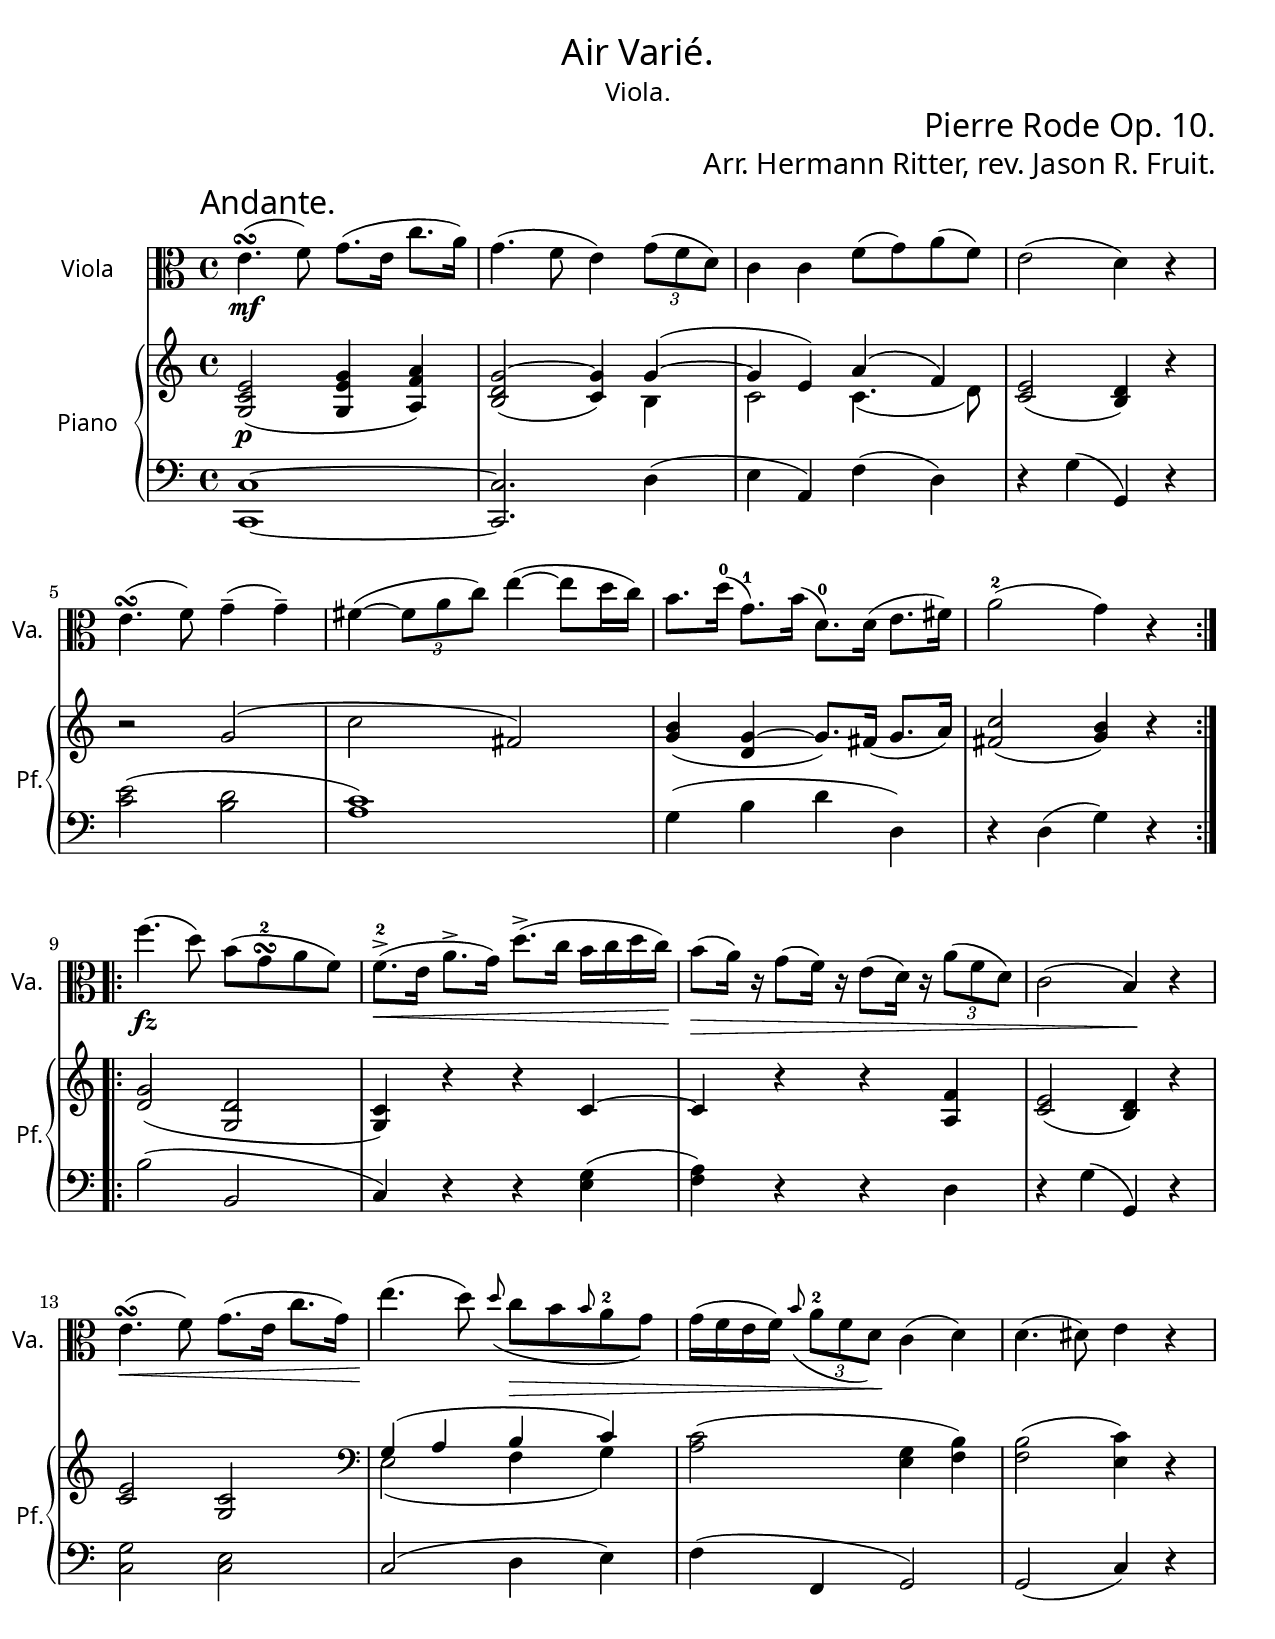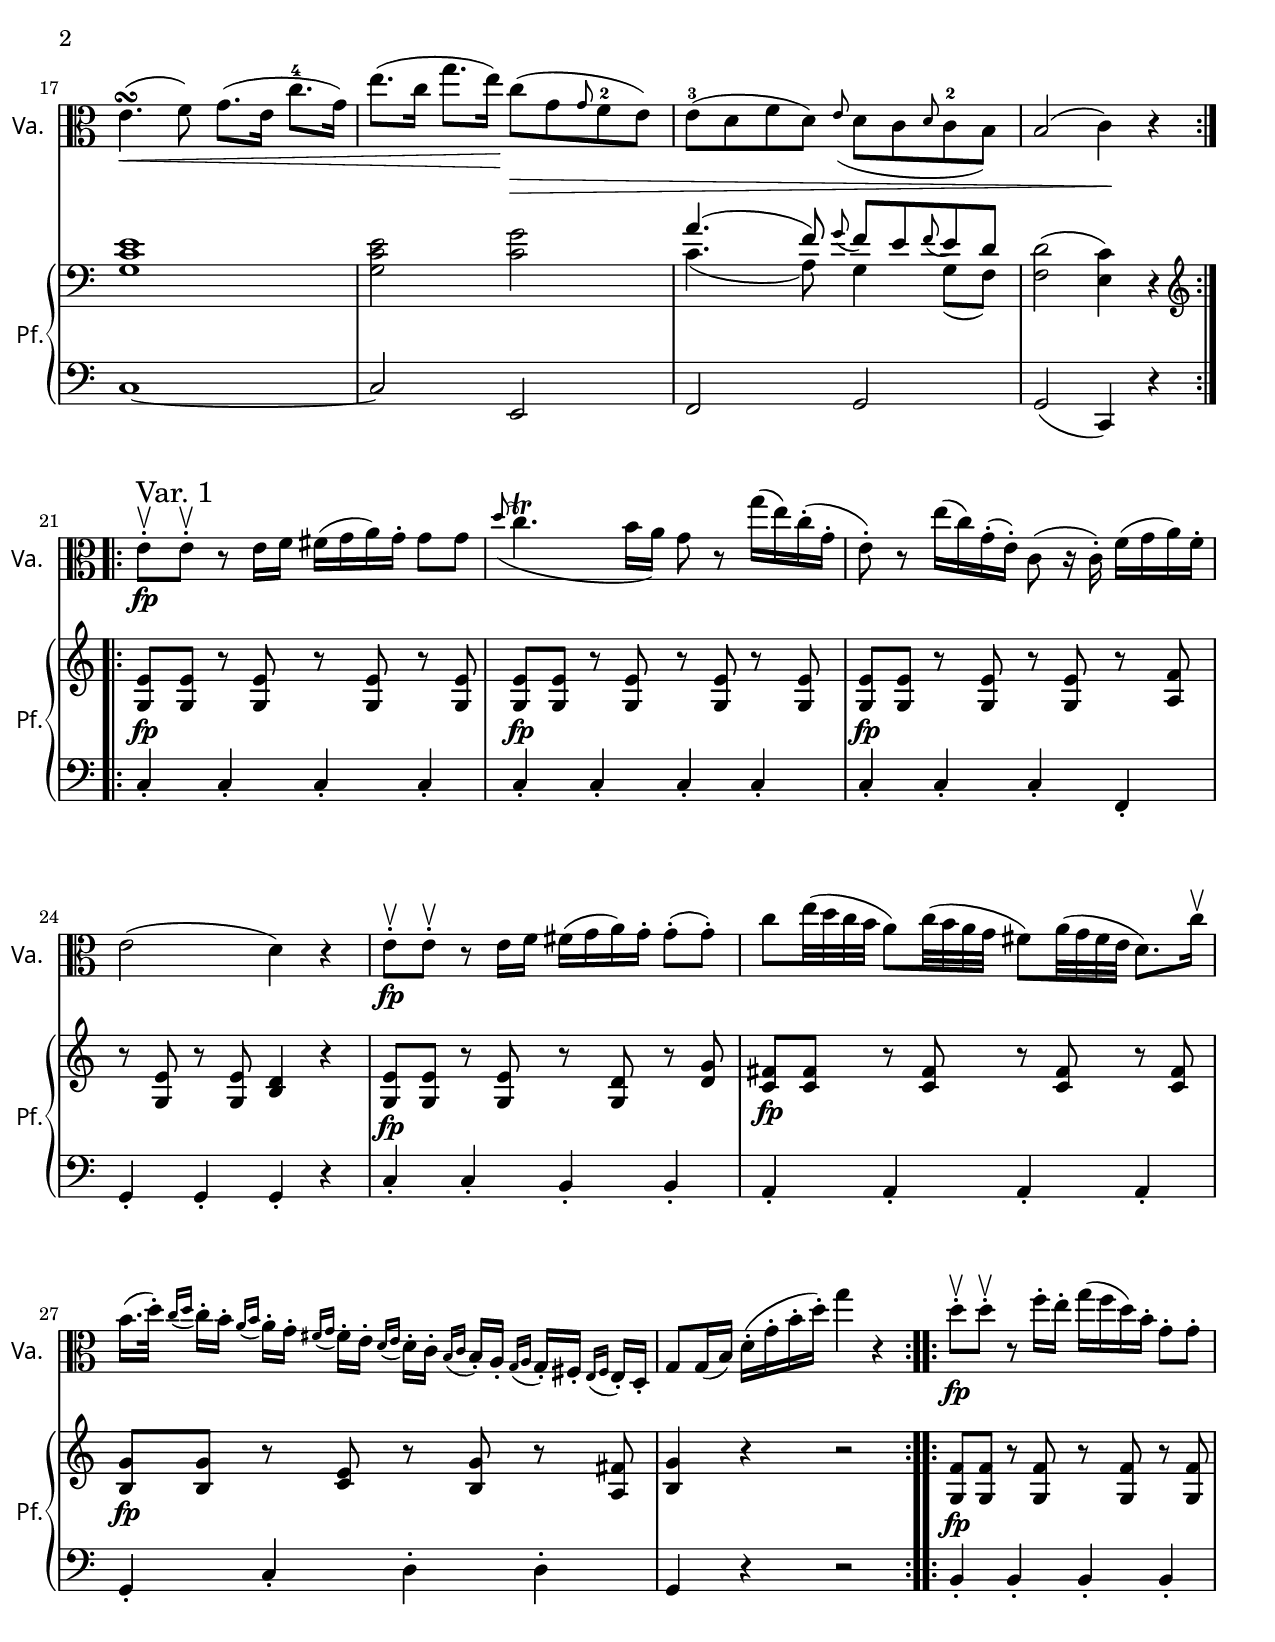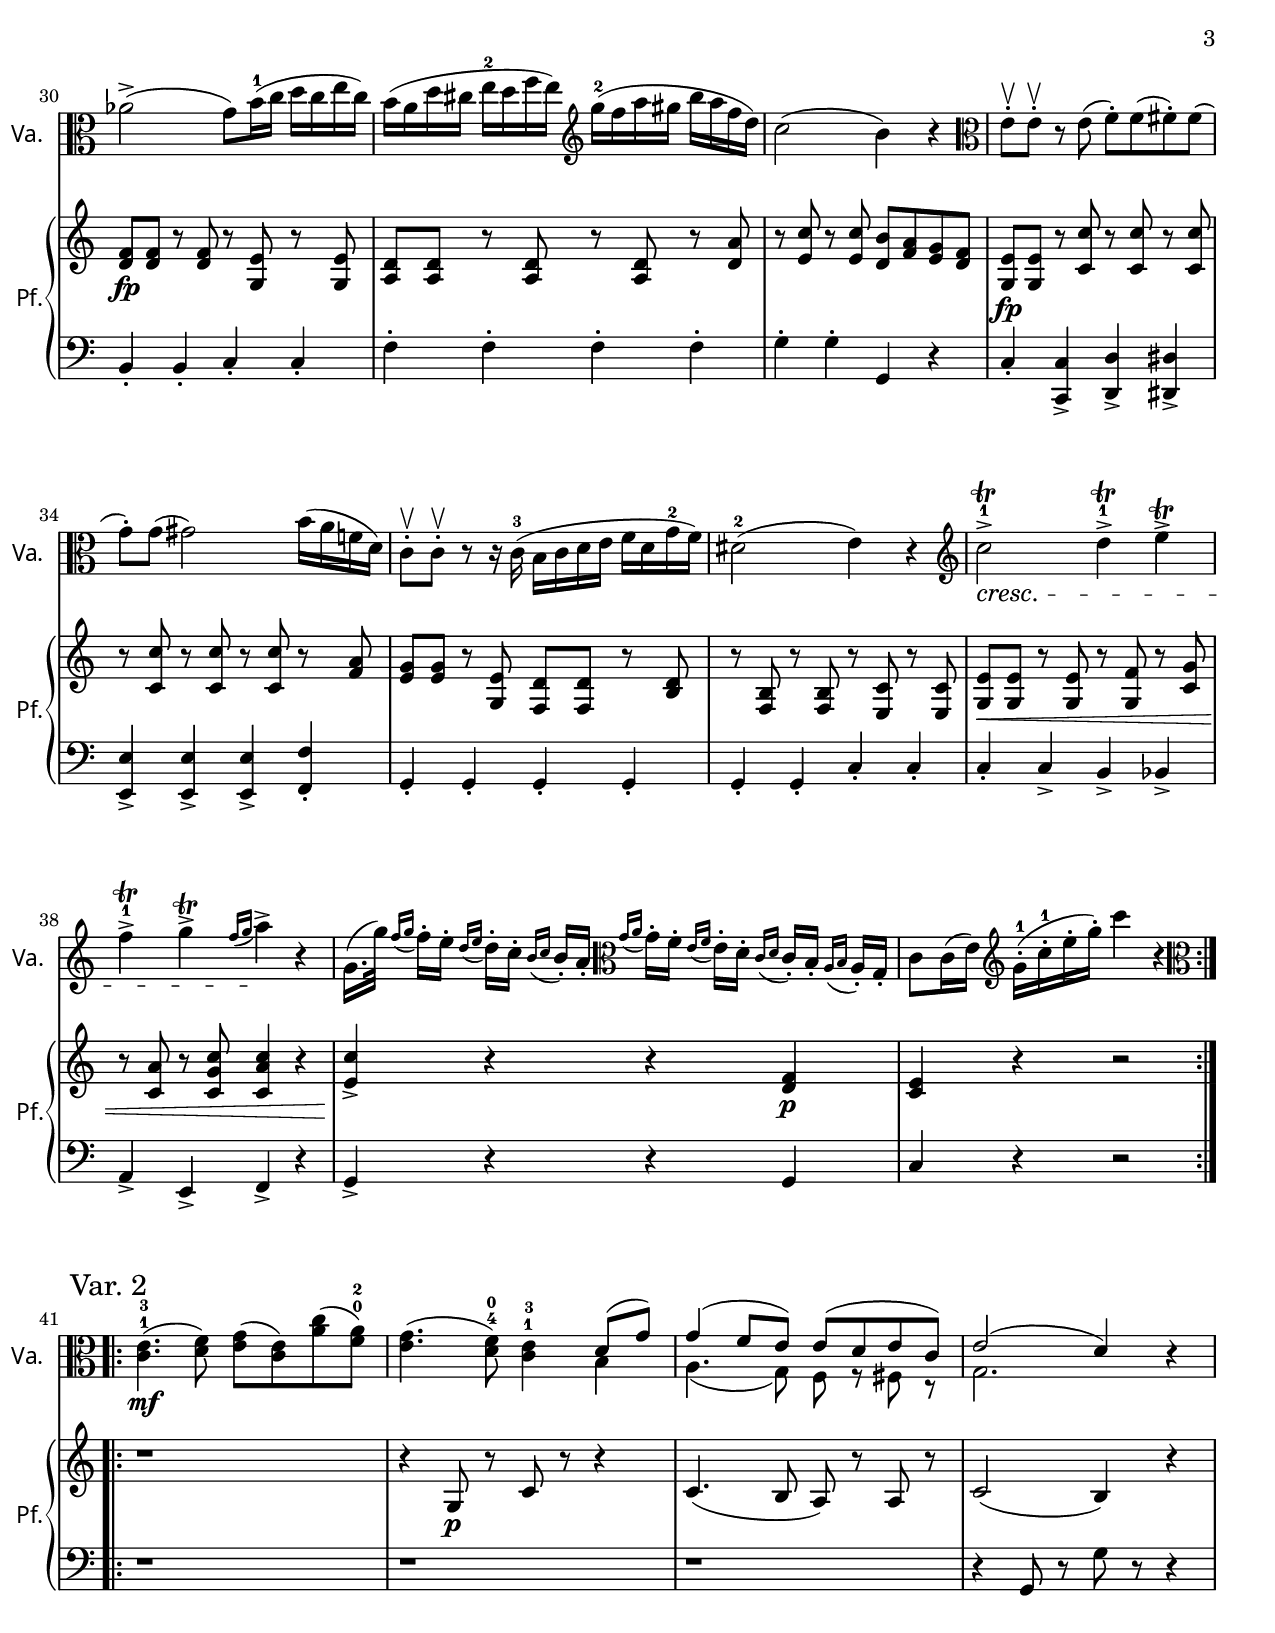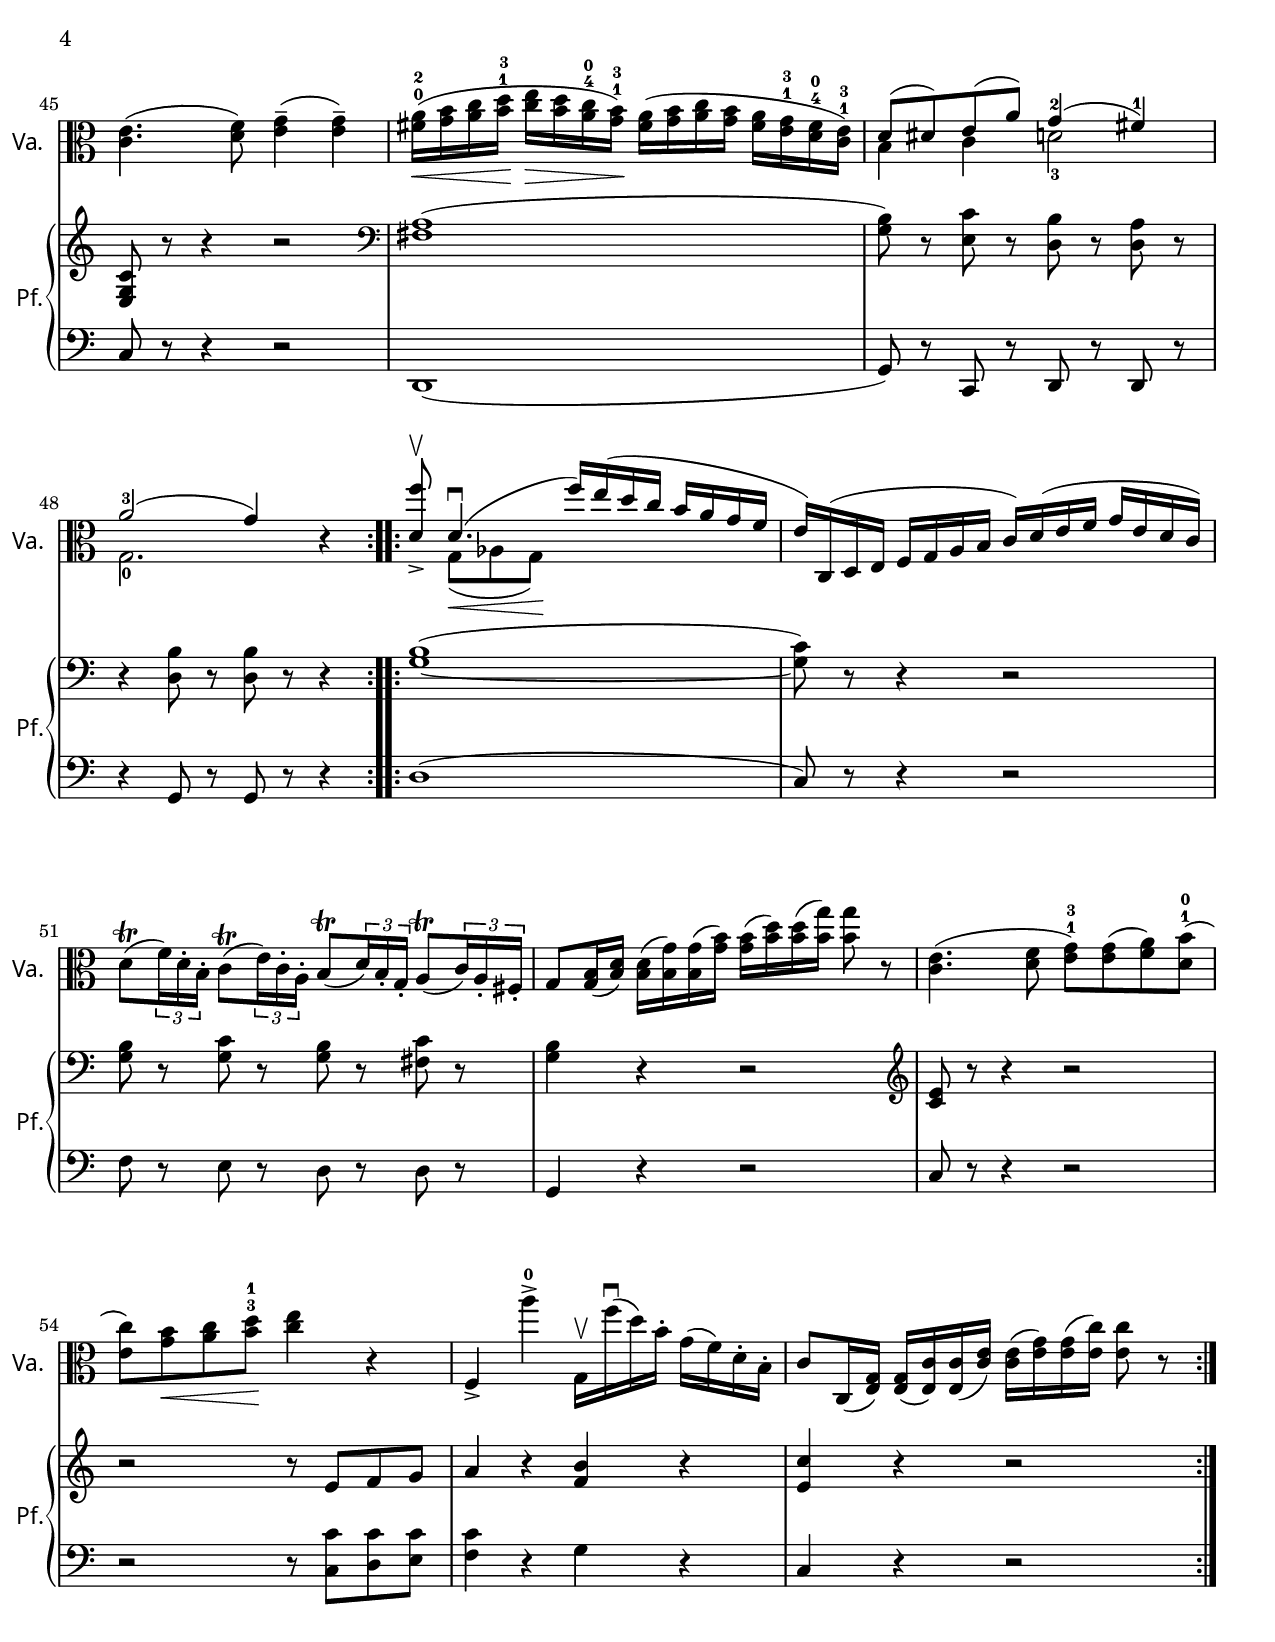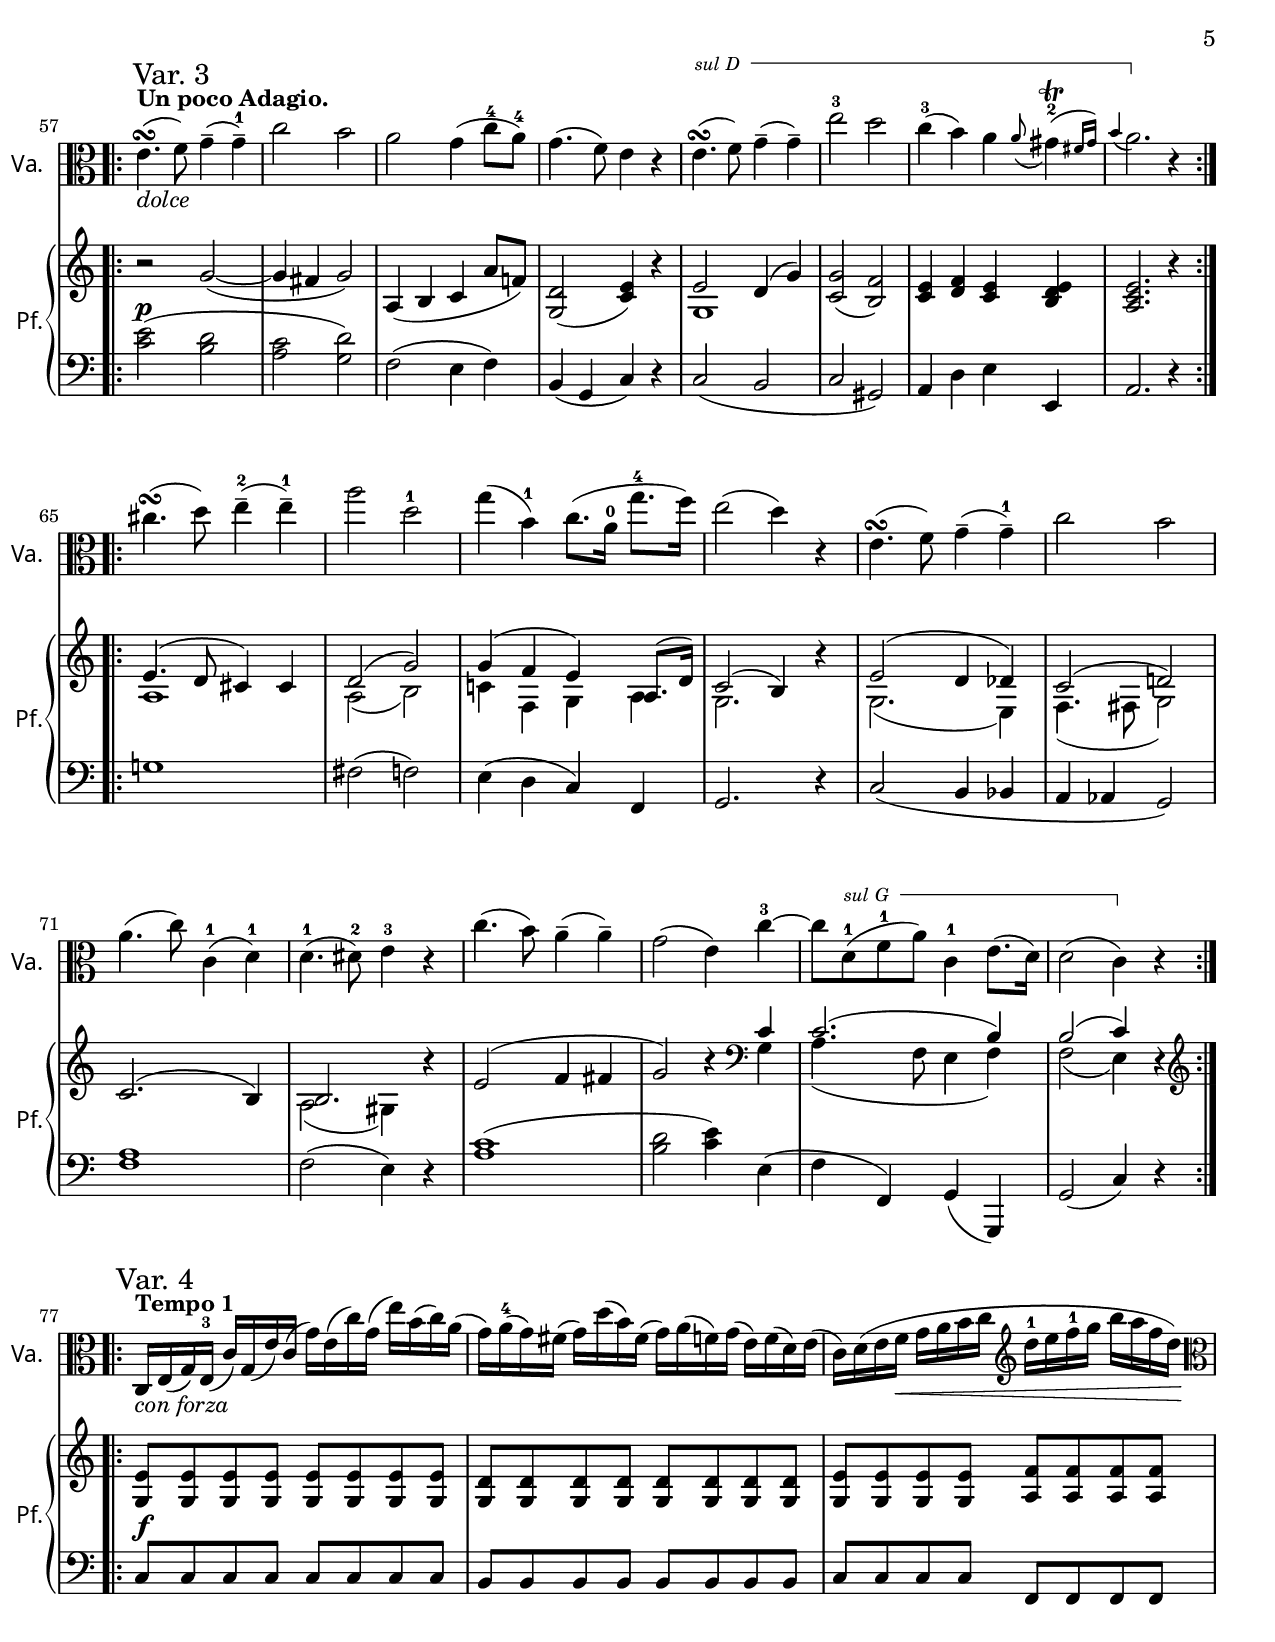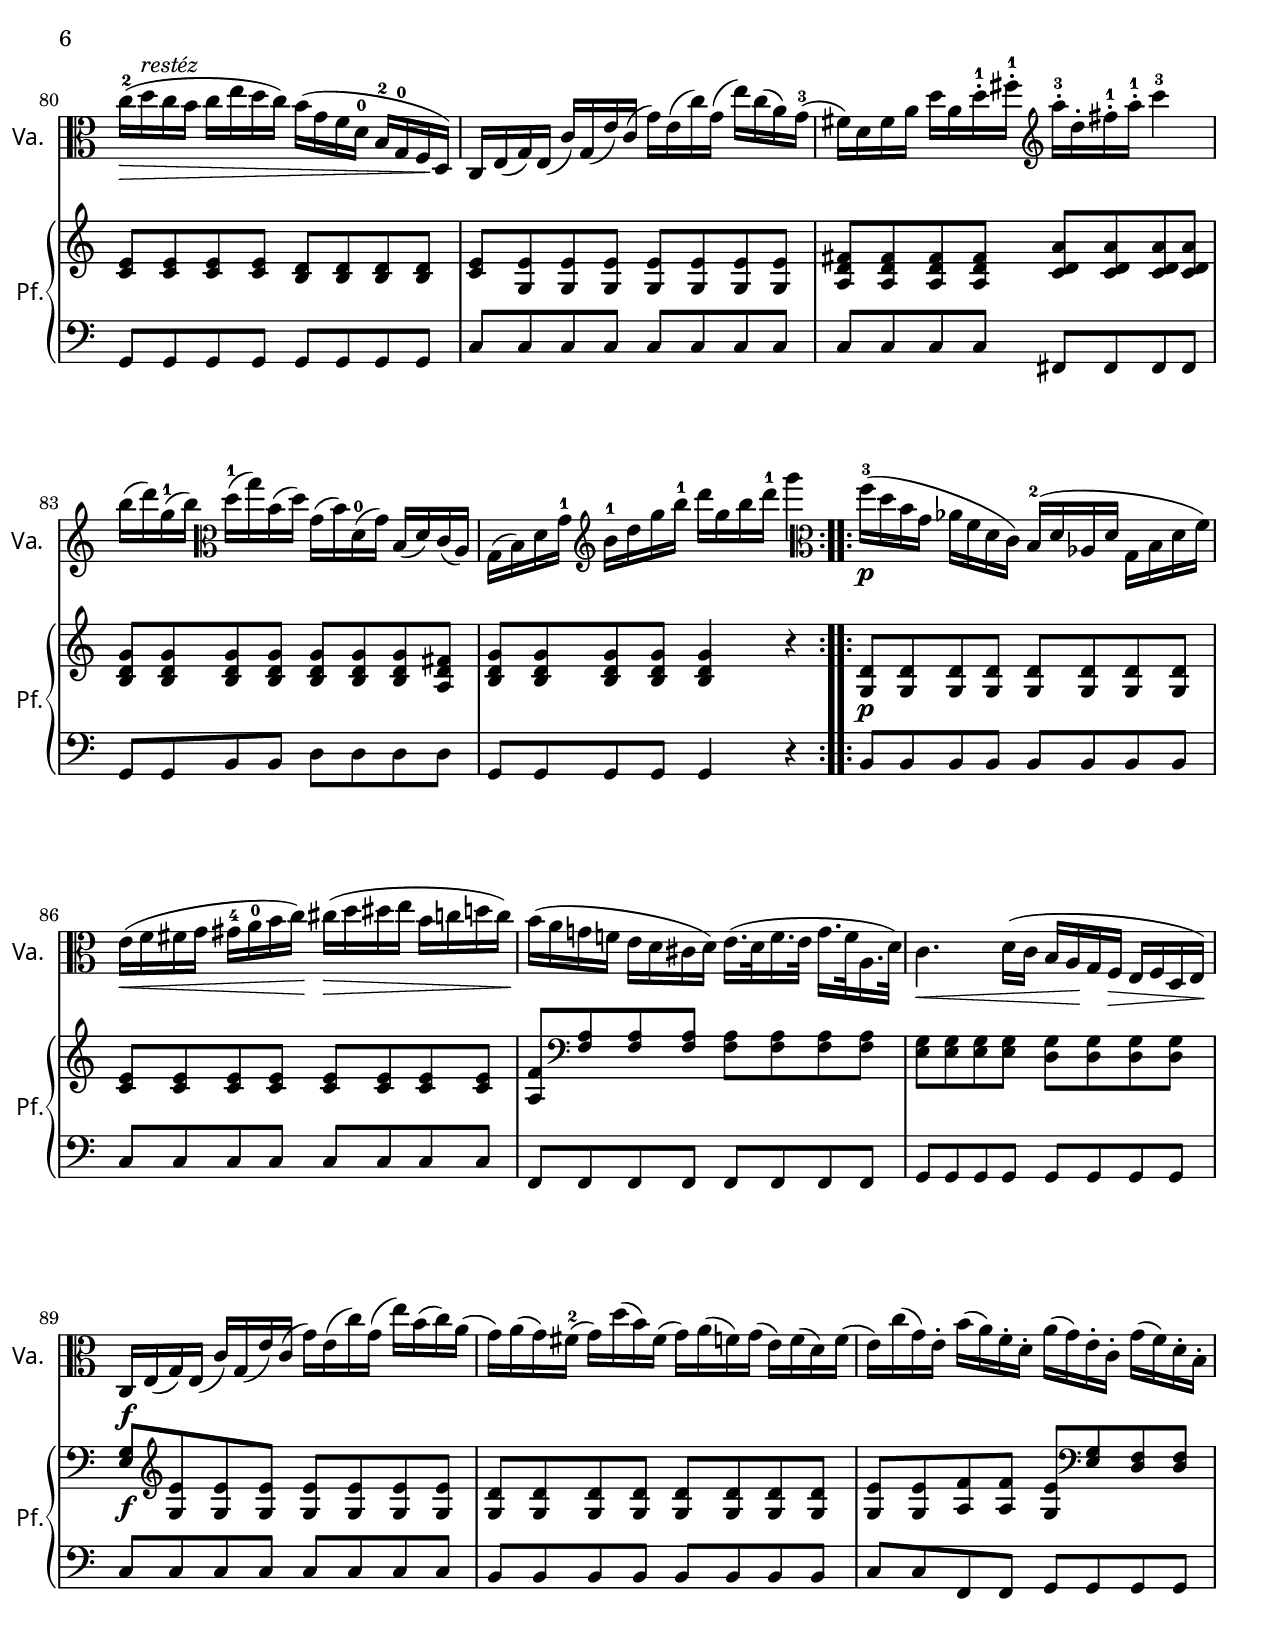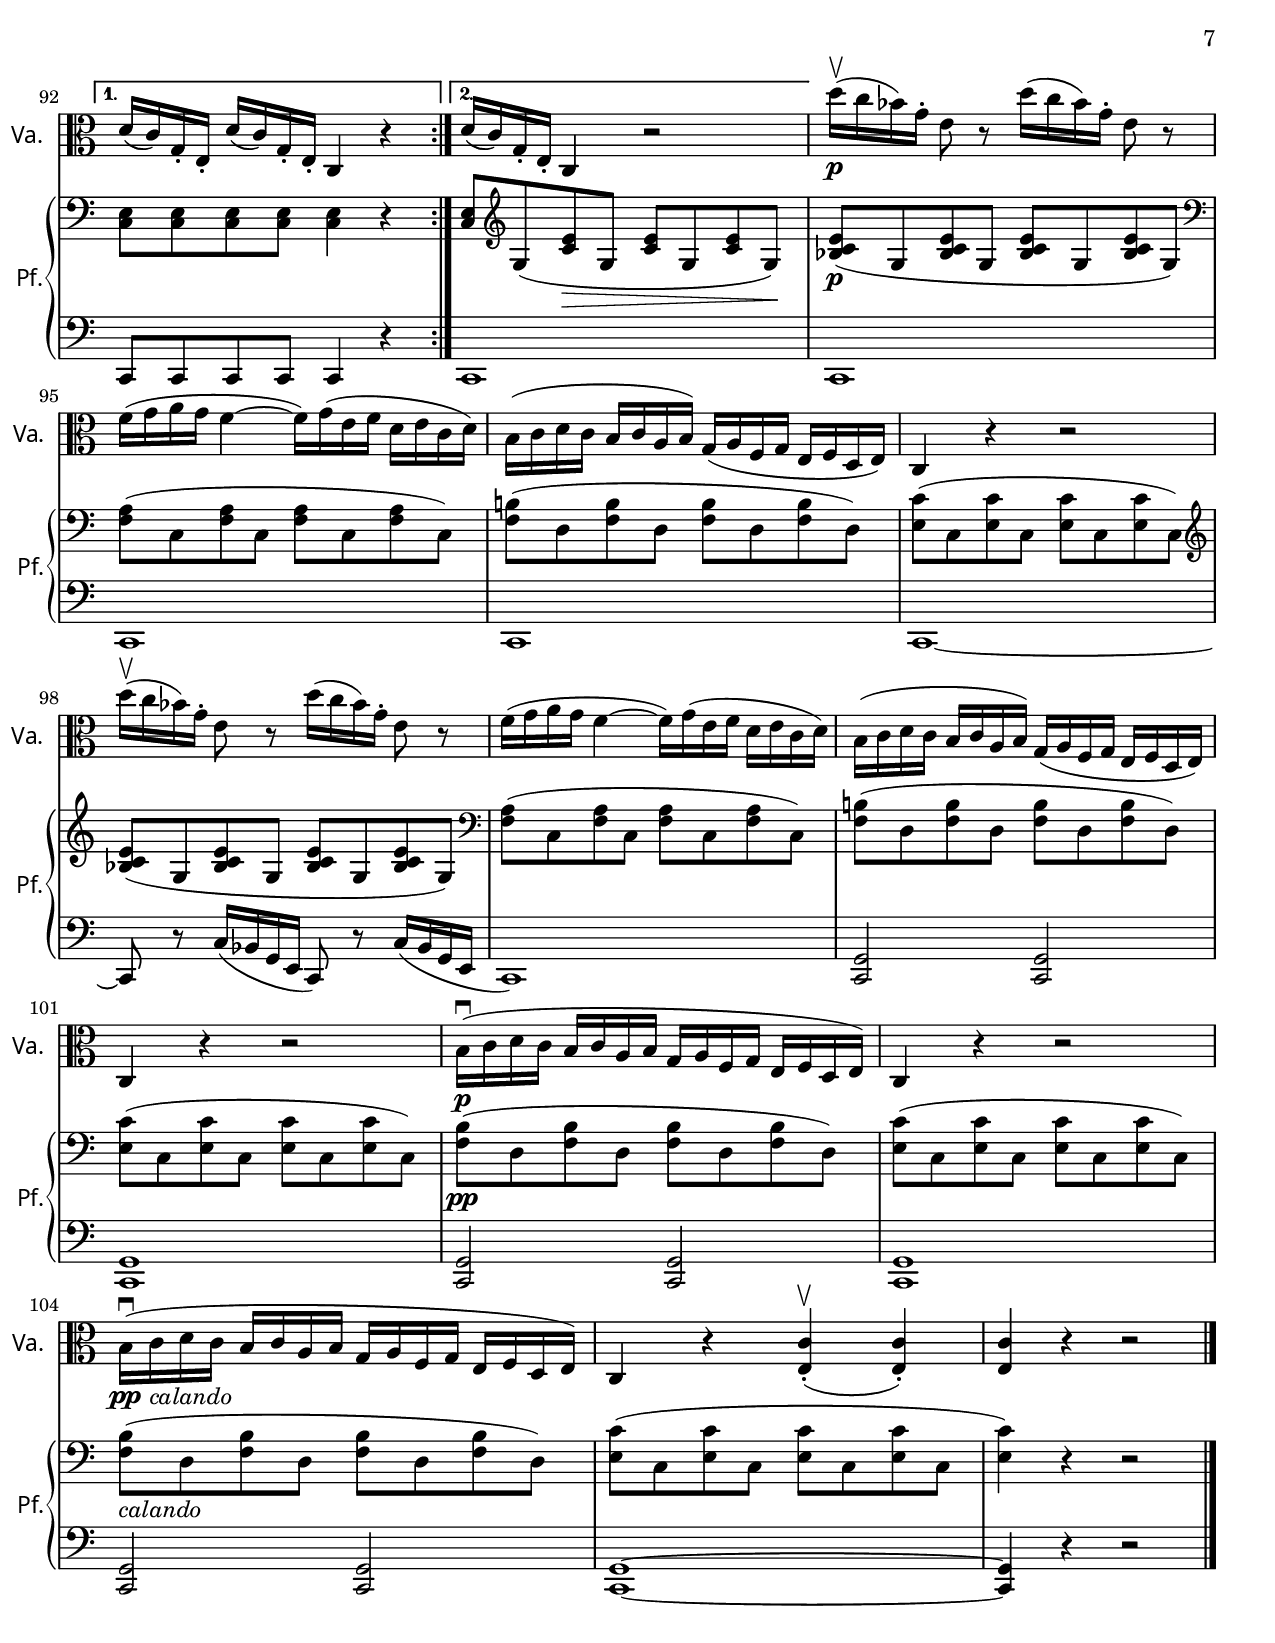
\version "2.18.2"

#(set-default-paper-size "letter")

#(define doPageBreaks #t)

#(define (breakPage)
  (if doPageBreaks
   pageBreak))

sulX =
#(define-music-function (parser location sulString) (string?)
  #{
  \override TextSpanner.style = #'solid
  \override TextSpanner.font-size = #-2
  \override TextSpanner.bound-details.left.stencil-align-dir-y = #0
  \override TextSpanner.bound-details.left.text = \markup { "sul" #sulString " " }
  \override TextSpanner #'bound-details #'right #'text = \markup { \draw-line #'(0 . -1) }
  #})

viola = \new Voice \relative c' {
  \clef alto
  \key c \major
  \time 4/4
  \tempo \markup {
    \override #'(font-name . "Cormorant Garamond")
    \override #'(font-size . 3)
    "Andante."
  }
  \repeat volta 2 {
    e4.\mf\turn( f8) g8.( e16 c'8. a16) g4.( f8 e4) \tuplet 3/2 {g8( f d)} c4 c f8( g) a( f) e2( d4) r
    e4.\turn( f8) g4\tenuto( g\tenuto) fis4~( \tuplet 3/2 {fis8 a c)} e4~( e8 d16 c) b8. d16-0( g,8.-1) b16( d,8.-0) d16( e8. fis16) a2-2( g4) r
  }
  \repeat volta 2 {
    f'4.\fz( d8) b( g-2\turn a f) f8.-2\<->( e16 a8.-> g16) d'8.->( c16 b c d c\!) b8\>( a16) r g8( f16) r e8( d16) r \tuplet 3/2 {a'8( f d)} c2( b4\!) r
    e4.\turn\<( f8) g8.( e16 c'8. g16) e'4.\!( d8) \grace { d8( } c\> b \grace { b } a-2 g) g16( f e f) \grace {b8(}  \tuplet 3/2 { a-2 f d\!)} c4( d) d4.( dis8) e4 r e4.\turn\<( f8) g8.( e16 c'8.-4 g16) e'8.( c16 g'8. e16\!) c8\>( g \grace { g } f-2 e) e-3( d f d) \grace {e( } d c \grace {d} c-2 b) b2( c4\!) r
  }
  \break
  \repeat volta 2 {
    e8-.\fp\upbow \mark \markup {"Var. 1"} e-.\upbow r e16 f fis( g a) g-. g8 g \grace {d'8(} c4.\trill b16 a) g8 r
    g'16( e) c-.( g-. e8-.) r e'16( c) g-.( e-.) c8( r16 c-.) f( g a) f-. e2( d4) r
    e8\fp-.\upbow e-.\upbow r e16 f fis( g a) g-. g8-.( g-.) c8 e32( d c b a8) c32( b a g fis8) a32( g fis e d8.) c'16\upbow b16.( d32-.) \grace {c16( d} c16-.) b-. \grace { a( b } a-.) g-. \grace { fis( g } fis-.) e-. \grace {d( e} d-.) c-. \grace {b( c} b-.) a-. \grace {g( a } g-.) fis-. \grace {e( fis} e-.) d-. g8 g16( b) d-.( g-. b-. d-.) g4 r
  }
  \repeat volta 2 {
    d8-.\fp\upbow d-.\upbow r f16-. e-. g( f d) b-. g8-. g-. aes2->( g8) b16-1( c d c e c) b( a d cis e-2 d f e) \clef treble g-2( f a gis b a f d) c2( b4) r
    \clef alto e,8-.\upbow e-.\upbow r e( f-.) f( fis-.) fis( g-.) g( gis2) b16( a f! d) c8-.\upbow c-.\upbow r r16 c-3( b c d e f d g-2 f) dis2-2( e4) r
    \clef treble c'2-1\cresc\trill-> d4-1\trill-> e\trill-> f-1->\trill g\trill-> \grace {f16( g} a4->\!) r
    g,16.( g'32) \grace {f16( g} f-.) e-. \grace {d( e } d-.) c-. \grace {b( c} b-.) a-. \clef alto \grace {g( a} g-.) f-. \grace {e( f} e-.) d-. \grace {c( d} c-.) b-. \grace {a( b} a-.) g-. c8 c16( e) \clef treble g-.-1( c-.-1 e-. g-.) c4 r
  }
  \break
  #(breakPage)
  \repeat volta 2 {
    \clef alto
    <<e,,4.-1\mf( \mark \markup { "Var. 2" } c-3>> <<d8 f)>> <<g( e>> <<e) c>> <<c'( a>> <<a-0) f-2>> <<g4.( e>> <<f8-4) d-0>> <<e4-1 c-3>>
    << \new Voice { \stemUp \slurUp { d8( g) g4( f8 e) e( d e c) e2( d4) } }
       \new Voice { \stemDown \slurDown { b4 a4.( g8) f r fis r g2. } } >> r4
    <<c4. e(>> <<f8) d>> <<g4\tenuto( e>> <<g\tenuto) e>> 
    << { a16-0\<( b c d-1\! e\> d c-4 b-1\!) a( b c b a g-1 fis-4 e-1) }
       { fis-2 g a b-3 c b a-0 g-3 fis g a g fis e-3 d-0 c-3 } >>
    << \new Voice { \stemUp \slurUp d8( dis) e( a) g4-2( fis-1) a2-3( g4) }
       \new Voice { \stemDown \slurDown b,4 c d!2_3 g,2._0 } >> r4
  }
  \repeat volta 2 {
    << \new Voice { \stemUp \slurUp <<f''8->\upbow d,>> d4.\downbow( f'16) e( d c b a g f e) c,16( d e f g a b c) d( e f g e d c) }
       \new Voice {\stemDown \slurDown s8 g\<( aes g\!) s2 s1 } >>
    d'8\trill( \tuplet 3/2 { f16) d-. b-. } c8\trill( \tuplet 3/2 {e16) c-. a-.} b8\trill( \tuplet 3/2 {d16) b-. g-.} a8\trill( \tuplet 3/2 {c16) a-. fis-.} g8
    << {b16( d) d( g) g( b) b( d) d( g) g8}
       {g,,16 b b b b g' g b b b b8} >> r
    << {e,4.( f8 g-1) g( a) b-1( c) } % b\< c d\! e4 }
       {c,4. d8 e-3 e f d-0 e } % g a b c4 }
     >>
    << { g8 a b-3 c4 }
       { b8\< c d\!-1 e4 } >>
    r4
    f,,4-> a''-0-> g,,16\upbow f''\downbow( d) b-. g( f) d-. b-. c8
    << {c,16( g') g( c) c( e) e( g) g( c) c8 }
       {s16 e,, e e e c' c e e e e8} >> r8
  }
  \break
  \repeat volta 2 {
    \tempo "Un poco Adagio."
    e4.\turn-\markup { \italic "dolce" }( \mark \markup { "Var. 3" } f8) g4\tenuto( g-1\tenuto) c2 b a g4( c8-4 a-4) g4.( f8) e4 r
    \sulX "D"
    e4.\turn^\startTextSpan ( f8) g4\tenuto( g\tenuto) e'2-3 d c4-3( b) a \grace {a8(} \afterGrace gis4-2)(\trill {fis16 gis)} \grace {b4(} a2.) \stopTextSpan r4
  }
  \break
  \repeat volta 2 {
    cis4.\turn( d8) e4-2\tenuto( e-1\tenuto) a2 d,-1 g4( b,-1) c8.( a16-0 g'8.-4 f16) e2( d4) r
    e,4.\turn( f8) g4\tenuto( g-1\tenuto) c2 b a4.( c8) c,4-1( d-1) d4.-1( dis8-2) e4-3 r
    c'4.( b8) a4\tenuto( a\tenuto) g2( e4) c'4~-3 c8 \sulX "G" d,-1^\startTextSpan(  f-1 a) c,4-1 e8.( d16) d2( c4\stopTextSpan) r
  }
  \break
  \repeat volta 2 {
    \tempo "Tempo 1"
    c,16-\markup { \italic "con forza" } \mark \markup { "Var. 4" } e( g) e-3( c') g( e') c( g') e( c') g( e') b( c) a( g) a-4( g) fis( g) d'( b) fis( g) a( f!) g( e) f( d) e( c) d( e f\< g a b c \clef treble d-1 e f-1 g b a f d\!) \clef alto c-2\>( d^\markup { \italic "restéz" } c b c e d c) b( g f d-0 b-2 g-0 f\! d)

    c e( g) e( c') g( e') c( g') e( c') g( e') c( a) g-3( fis) d fis a d a d-1-. fis-.-1 \clef treble a-3-. d,-. fis-1-. a-1-. c4-3
    b16( d) g,-1( b) \clef alto d,-1( g) b,( d) g,( b) d,-0( g) b,( d) c( a) g( b) d g-1 \clef treble b-1 d g b-1 d g, b d-1 g4
  }
  #(breakPage)
  \repeat volta 2 {
    \clef alto
    f,16-3\p( d b g aes f d c) b-2( d aes d g, b d f) e\<( f fis g gis-4 a-0 b c\!) cis\>( d dis e b c d c\!)
    b( a g! f! e d cis d) e16.( d32 f16. e32 g16. f32 a,16. d32) c4.\< d16( c b a\! g f\> e f d e\!)
    c\f e( g) e( c') g( e') c( g') e( c') g( e') b( c) a( g) a( g) fis-2( g) d'( b) fis( g) a( f!) g( e)  f( d) f( e) c'( g) e-. b'( a) f-. d-. a'( g) e-. c-. g'( f) d-. b-.
  } \alternative {
    { d( c) g-. e-. d'( c) g-. e-. c4 r }
    { d'16( c) g-. e-. c4 r2 }
  }
  d''16\p\upbow( c bes) g-. e8 r d'16( c bes) g-. e8 r f16( g a g f4~ f16) g( e f d e c d) b( c d c b c a b) g( a f g e f d e) c4 r r2
  d''16\upbow( c bes) g-. e8 r d'16( c bes) g-. e8 r f16( g a g f4~ f16) g( e f d e c d) b( c d c b c a b) g( a f g e f d e) c4 r r2
  b'16\downbow\p( c d c b c a b g a f g e f d e) c4 r r2 b'16\downbow\pp( c-\markup { \italic "calando" } d c b c a b g a f g e f d e) c4 r << {c'-.\upbow( c-.) c}
															       {e, e e} >> r r2 \bar "|."
}


\header {
  title = \markup {
    \override #'(font-name . "Cormorant Garamond")
    "Air Varié."
  }
  subtitle = \markup {
    \override #'(font-name . "Cormorant Garamond")
    \override #'(font-size . 1)
    "Viola."
  }
  composer = \markup {
    \override #'(font-name . "Cormorant Garamond")
    \override #'(font-size . 3)
    "Pierre Rode Op. 10."
  }
  arranger = \markup {
    \override #'(font-name . "Cormorant Garamond")
    \override #'(font-size . 2)
    "Arr. Hermann Ritter, rev. Jason R. Fruit."
  }
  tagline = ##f
}

\paper { 
  %% systems-per-page = #10
  page-breaking = #ly:page-turn-breaking
} 

\score {
  \header {
    piece = \markup {
      " "
    }
  }
  <<
    \new Staff \with {
      instrumentName = \markup {
	\override #'(font-name . "Cormorant Garamond")
	"Viola"
      }
      shortInstrumentName = \markup {
	\override #'(font-name . "Cormorant Garamond")
	"Va."
      }
    } {
      \viola 
    }

    \new PianoStaff \with {
      instrumentName = \markup {
	\override #'(font-name . "Cormorant Garamond")
	"Piano"
      }
      shortInstrumentName = \markup {
	\override #'(font-name . "Cormorant Garamond")
	"Pf."
      }
    }    
    <<
      \new Staff \relative c' {
	\clef treble
	\key c \major
	\time 4/4
	\tempo \markup {
	  \override #'(font-name . "Cormorant Garamond")
	  \override #'(font-size . 3)
	  "Andante."
	}
	\repeat volta 2 {
	  << {e2\p( g4 a) \tieUp g2~ g4}
	     {c,2 e4 f d2 s4 }
	     {g,2 g4 a b2( c4)} >>
	  << \new Voice { \stemUp \slurUp \tieUp g'~( g e) a( f) }
	     \new Voice { \stemDown \slurDown b,4 c2 c4.( d8) } >>
	  << { e2( d4) r }
	     { c2( b4) s } >>
	  r2 g'( c fis,)
	  %%l2
	  << { b4( g~ g8.) fis16( g8. a16) c2( b4) r }
	     { g4 d s s fis2( g4) } >>
	}
	\repeat volta 2 {
	  << { g2( d c4) }
	     { d2 g, g4 } >>
	  r r c4~ c r r
	  << { f e2( d4) r e2 c}
	     { a4 c2( b4) s c2 g } >>
	  %%l3
	  \clef bass
	  << \new Voice { \stemUp \slurUp \tieUp g4( a b c) }
	     \new Voice { \stemDown \slurDown \tieDown e,2( f4 g) } >>
	  << { c2( g4 b) b2( c4) r }
	     { a2 e4 f f2( e4) s } >>
	  << { e'1 e2 g }
	     { c,1 c2 s }
	     {g1 g2 c } >>
	  << \new Voice { \stemUp \slurUp \tieUp a'4.( f8) \grace g8( f) e \grace f( e) d }
	     \new Voice { \stemDown \slurDown \tieDown c4.( a8) g4 g8( f) } >>
	  << { d'2( c4) r}
	     {f,2 e4 s } >>
	}
	%%l4
	\clef treble
	\repeat volta 2 {
	  << { e'8\fp e r e r e r e e\fp e r e r e r e e\fp e r e r e r f r e r e d4 r }
	     { g,8 g r g r g r g g g r g r g r g g g r g r g r a r g r g b4 s } >>
	  %%l5
	  << { e8\fp e r e r d r g fis\fp fis r fis r fis r fis g\fp g r e r g r fis g4 r r2 }
	     { g,8 g r g r g r d' c c r c r c r c b b r c r b r a b4 s s2 } >>
	}
	%%ptl1
	\repeat volta 2 {
	  << { f'8\fp f r f r f r f f\fp f r f r e r e d d r d r d r a' r c r c b a g f }
	     { g,8 g r g r g r g d' d r d r g, r g a a r a r a r d r e r e d f e d } >>
	  %%l2
	  << { e8\fp e r c' r c r c r c r c r c r a g g r e d d r d r b r b r c r c }
	     { g8 g r c r c r c r c r c r c r f e e r g, f f r b r f r f r e r e } >>
	  %% l3
	  << { e'8\< e r e r f r g r a r c c4 r c4->\! r r f,\p e r r2 }
	     { g,8 g r g r g r c r c r c c4 r e r r d c r r2 }
	     { s1 s4 s8 g' a4 } >>
	}
	\repeat volta 2 {
	  %%l4
	  r1 r4 g,8\p r c r r4 c4.( b8 a) r a r c2( b4) r
	  %%l5
	  << { <<c8 g>> r r4 r2 \clef bass a1( b8) r c r b r a r r4 b8 r b r r4 }
	     { e,8  s s4 s2 fis1( g8) r e r d r d r r4 d8 r d r r4 } >>
	}
	\repeat volta 2 {
	  %%p3l1
	  << { b'1( c8) r r4 r2 b8 r c r b r c r b4 r r2 }
	     { \tieDown g1~ g8 s s4 s2 g8 s g s g s fis s g4 s s2 } >>
	  %%l2
	  \clef treble
	  << { e'8 r r4 r2 r2 r8 e f g a4 r b r c r r2 }
	     { c,8 s s4 s2 s1 s2 f4 s e s s2 } >>
	}
	\repeat volta 2 {
	  %%l3
	  r2 g~( g4 fis g2) a,4( b c a'8 f!)
	  << { d2( e4) }
	     { g,2 c4 } >> r4
	  << \new Voice { \stemUp \slurUp e2 d4( g) }
	     \new Voice { \stemDown \slurDown g,1 } >>
	  << { g'2( f) e4 f e <<e d>> }
	     { c2 b c4 d c b } >>
	  %%l4
	  <<a2. c e>> r4
	}
	\repeat volta 2 {
	  << \new Voice { \stemUp \slurUp e4.( d8 cis4) cis d2( g) g4( f e) a,8.( d16) c2( b4) r4 e2( d4 des) }
	     \new Voice {\stemDown \slurDown a1 a2( b) c!4 f, g a g2. s4 g2.( e4) } >>
	  %%l5
	  << \new Voice { \stemUp \slurUp c'2( d!) c2.( b4) b2. r4 e2( f4 fis g2) r4 \clef bass c,4 c2.( b4) b2( c4) r }
	     \new Voice {\stemDown \slurDown f,4.( fis8 g2) s1 a2( gis4) s s1 s2. g4 a4.( f8 e4 f) f2( e4) s } >>
	}
	\repeat volta 2 {
	  %%p4l1
	  \clef treble
	  << { e'8\f e e e e e e e d d d d d d d d e e e e f f f f }
	     { g,8 g g g g g g g g g g g g g g g g g g g a a a a } >>
	  %%l2
	  << { e'8 e e e d d d d e e e e e e e e fis fis fis fis a a a a }
	     { s1 s d,8 d d d d d d d }
	     { c8 c c c b b b b c g g g g g g g a a a a c c c c } >>
	  %%l3
	  << { g'8 g g g g g g fis g g g g g4 r }
	     { d8 d d d d d d d d d d d d4 s }
	     { b8 b b b b b b a b b b b b4 s } >>
	}
	\repeat volta 2 {
	  << { d8\p d d d d d d d }
	     { g,8 g g g g g g g } >>
	  %%l4
	  << { e'8 e e e e e e e f \clef bass a, a a a a a a g g g g g g g g }
	     { c8 c c c c c c c a f f f f f f f e e e e d d d d } >>
	  %%l5
	  << { g\f \clef treble e' e e e e e e d d d d d d d d e e f f e \clef bass g, f f }
	     { e g g g g g g g g g g g g g g g g g a a g e d d } >>
	}
	%%p5l1
	\alternative {
	  { << { e e e e e4 r }
	       { c8 c c c c4 s } >> }
	  { << {e8 \clef treble s e'\> s e s e s\! }
	       {c,8 g'( c g c g c g) } >> }
	}
	<< { e'\p s e s e s e s }
	   { c s c s c s c s }
	   { bes( g bes g bes g bes g) } >>
	%%l2
	\clef bass
	<< { a s a s a s a s b! s b s b s b s c s c s c s c s }
	   { f,( c f c f c f c) f( d f d f d f d) e( c e c e c e c) } >>
	%%l3
	\clef treble
	<< { e' s e s e s e s \clef bass a, s a s a s a s b! s b s b s b s }
	   { c s c s c s c s }
	   { bes( g bes g bes g bes g) f( c f c f c f c) f( d f d f d f d) } >>
	%%l4
	<< { c'8 s c s c s c s b\pp s b s b s b s c s c s c s c s }
	   { e,( c e c e c e c) f( d f d f d f d) e( c e c e c e c) } >>
	%%l5
	<< { b'8_\markup { \italic "calando" } s b s b s b s c s c s c s c s c4 r r2 }
	   {f,8( d f d f d f d) e( c e c e c e c e4) } >>
      }

      
      \new Staff \relative c {
	\clef bass
	\key c \major
	\time 4/4
	\repeat volta 2 {

	  << {c1~ c2.}
	     {c,1~ c2.} >> d'4( e a,) f'( d) r g( g,) r
	  << {e''2( d c1)}
	     {c2( b a1)} >>
	  %%l2
	  g4( b d d,) r d( g) r
	}
	\repeat volta 2 {
	  b2( b, c4) r r
	  << { g'4( a) }
	     { e f } >>
	  r r d r g( g,) r
	  << { g'2 e }
	     { c2 c } >>
	  %%l3
	  c2( d4 e) f( f, g2) g2( c4) r c1~ c2 e, f2 g g( c,4) r
	}
	%%l4
	\repeat volta 2 {
	  c'4-. c-. c-. c-. c-. c-. c-. c-. c-. c-. c-. f,-. g-. g-. g-. r
	  %%l5
	  c-. c-. b-. b-. a-. a-. a-. a-. g-. c-. d-. d-. g, r r2
	}
	%%p2l1
	\repeat volta 2 {
	  b4-. b-. b-. b-. b-. b-. c-. c-. f-. f-. f-. f-. g-. g-. g, r
	  %%l2
	  << { c-. c,-> d-> dis-> e-> e-> e-> f-. g-. g-. g-. g-. g-. g-. c-. c-. }
	     { s c d dis e e e f } >>
	  %%l3
	  c-. c-> b-> bes-> a-> e-> f-> r g-> r r g c r r2
	}
	\repeat volta 2 {
	  %%l4
	  r1 r r r4 g8 r g' r r4
	  %%l5
	  c,8 r r4 r2 d,1( g8) r c, r d r d r r4 g8 r g r r4
	}
	\repeat volta 2 {
	  %%p3l1
	  d'1( c8) r r4 r2 f8 r e r d r d r g,4 r r2
	  %%l2
	  c8 r r4 r2 r2 r8
	  << { c'8 c c c4 }
	     { c,8 d e f4 } >>
	  r4 g r c, r r2
	}
	\repeat volta 2 {
	  %%l3
	  << { e'2^\p( d c d) }
	     { c2 b a g } >>
	  f2( e4 f) b,( g c) r c2( b c gis) a4 d e e,
	  %%l4
	  a2. r4
	}
	\repeat volta 2 {
	  g'!1 fis2( f) e4( d c) f, g2. r4
	  c2( b4 bes
	  %%l5
	  a aes g2)
	  <<f'1 a>>
	  f2( e4) r
	  << { c'1( d2 e4) }
	     { a,1 b2 c4 } >>
	  e,4( f f,) g( g,) g'2( c4) r
	}
	\repeat volta 2 {
	  %%p4l1
	  c8 c c c c c c c b b b b b b b b c c c c f, f f f
	  %%l2
	  g g g g g g g g c c c c c c c c c c c c fis, fis fis fis
	  %%l3
	  g g b b d d d d g, g g g g4 r
	}
	\repeat volta 2 {
	  b8 b b b b b b b
	  %%l4
	  c c c c c c c c f, f f f f f f f g g g g g g g g
	  %%l5
	  c8 c c c c c c c b b b b b b b b c c f, f g g g g
	}
	%%p5l1
	\alternative {
	  { c, c c c c4 r }
	  { c1 }
	}
	c1
	%%l2
	c1 c c~
	%%l3
	c8 r c'16( bes g e c8) r c'16( bes g e c1)
	<< {g'2 g}
	   { c, c } >>
	%%l4
	<< { g'1 g2 g g1 }
	   {c,1 c2 c c1 } >>
	%%l5
	<< {g'2 g g1~ g4 r r2 }
	   { c,2 c c1~ c4 s s2 } >>	
      }
    >>
  >>
}